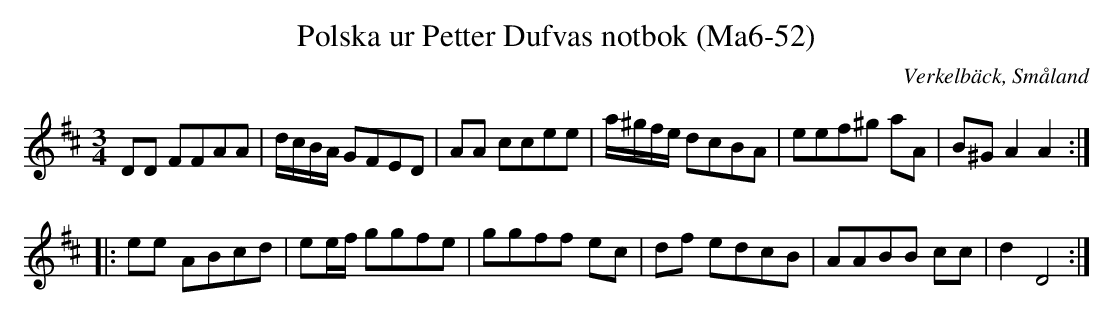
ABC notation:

X:1
T:Polska ur Petter Dufvas notbok (Ma6-52)
O:Verkelbäck, Småland
M:3/4
L:1/8
K:D
DD FFAA|d/c/B/A/ GFED|AA ccee|a/^g/f/e/ dcBA|eef^g aA|B^G A2A2:|
|:ee ABcd|ee/f/ ggfe|ggff ec|df edcB|AABB cc|d2D4:|
